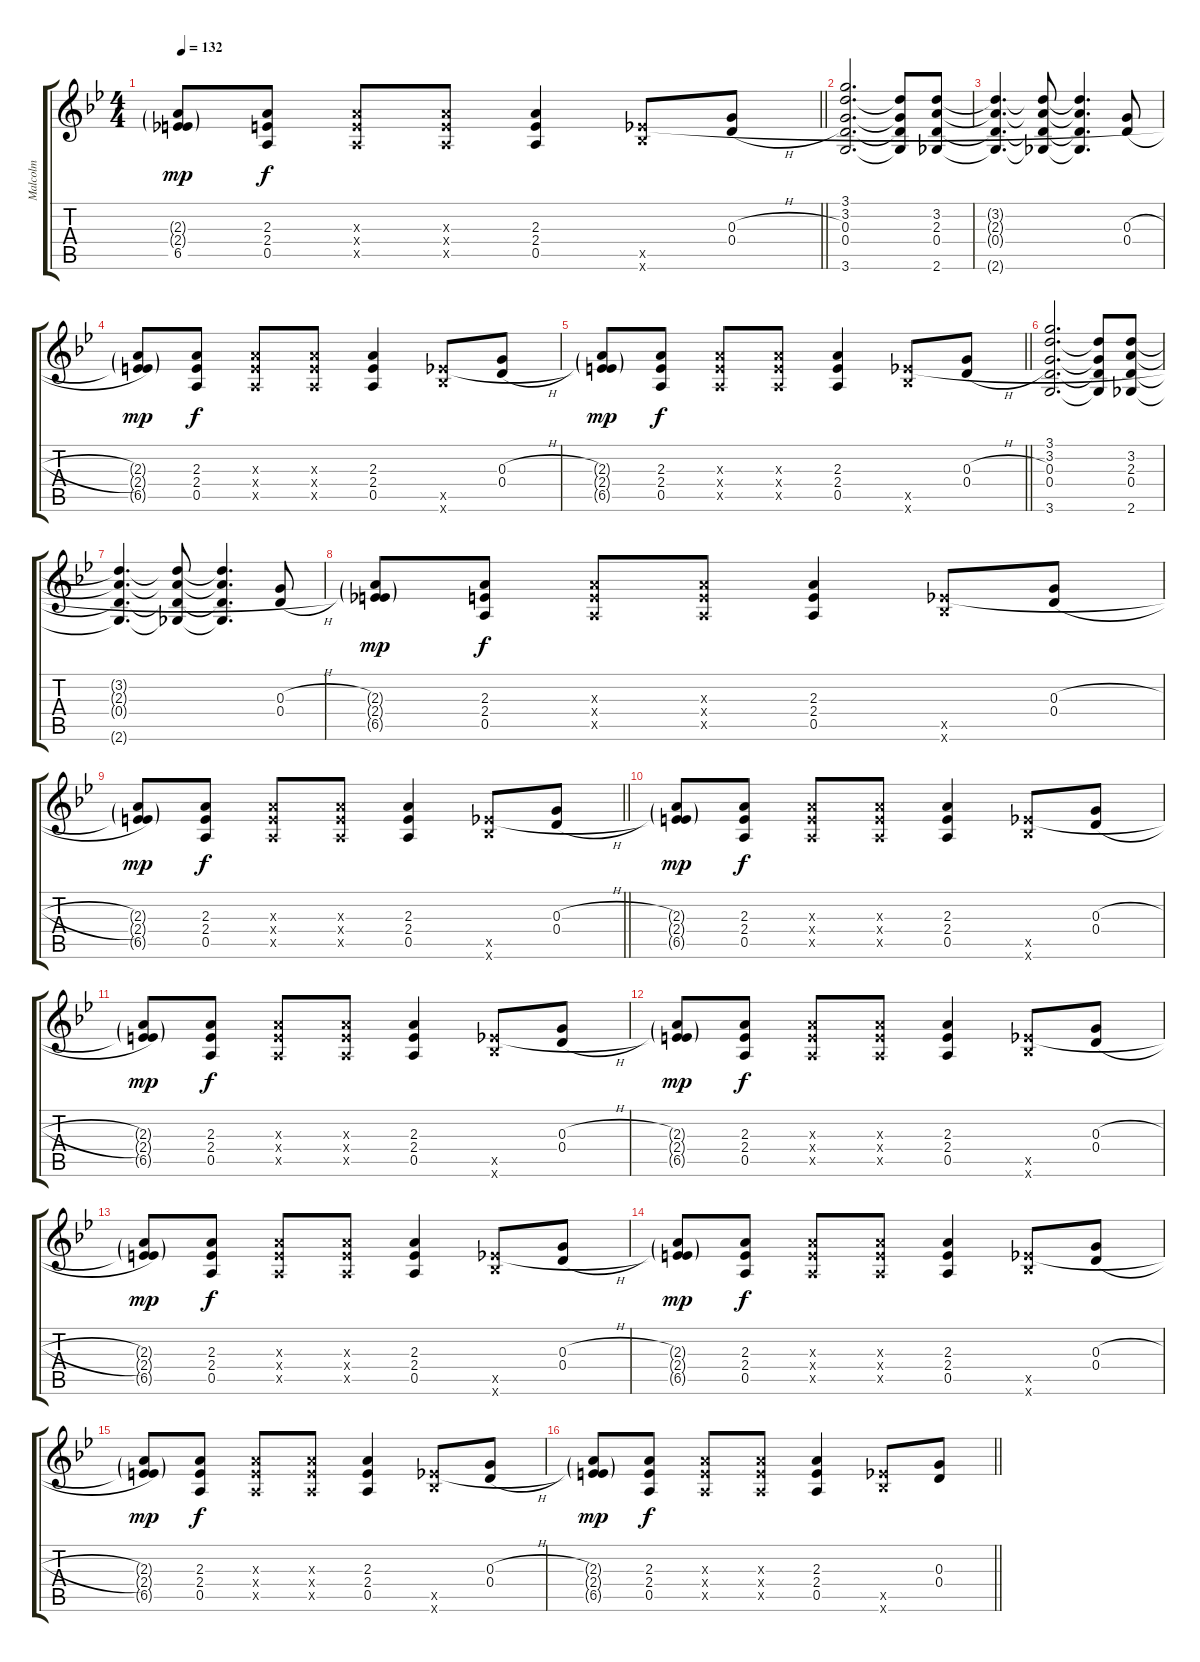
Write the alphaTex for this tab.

\track ("Malcolm" "Malcolm") {instrument overdrivenguitar}
\staff {score tabs}
\tuning (E4 B3 G3 D3 A2 E2) {hide}
\ts (4 4)
\tempo 132
\clef g2
\barLineRight lightlight
\ks bb
(2.3{g} 2.4{g} 6.5{t}).8{dy mp} (2.3 2.4 0.5).8{dy f} (2.3{x} 2.4{x} 0.5{x}).8 (2.3{x} 2.4{x} 0.5{x}).8 (2.3 2.4 0.5).4 (6.5{x} 6.6{x}).8 (0.3{h} 0.4{h}).8 |
(3.1 3.2 0.3 0.4 3.6).2{d} (3.2{t} 0.3{t} 0.4{t} 3.6{t}).8 (3.2 2.3 0.4 2.6).8 |
(3.2{t} 2.3{t} 0.4{t} 2.6{t}).4{d} (3.2{t} 2.3{t} 0.4{t} 2.6{t}).8 (3.2{t} 2.3{t} 0.4{t} 2.6{t}).4{d} (0.3{h} 0.4{h}).8 |
(2.3{g} 2.4{g} 6.5{t}).8{dy mp} (2.3 2.4 0.5).8{dy f} (2.3{x} 2.4{x} 0.5{x}).8 (2.3{x} 2.4{x} 0.5{x}).8 (2.3 2.4 0.5).4 (6.5{x} 6.6{x}).8 (0.3{h} 0.4{h}).8 |
\barLineRight lightlight
(2.3{g} 2.4{g} 6.5{t}).8{dy mp} (2.3 2.4 0.5).8{dy f} (2.3{x} 2.4{x} 0.5{x}).8 (2.3{x} 2.4{x} 0.5{x}).8 (2.3 2.4 0.5).4 (6.5{x} 6.6{x}).8 (0.3{h} 0.4{h}).8 |
(3.1 3.2 0.3 0.4 3.6).2{d} (3.2{t} 0.3{t} 0.4{t} 3.6{t}).8 (3.2 2.3 0.4 2.6).8 |
(3.2{t} 2.3{t} 0.4{t} 2.6{t}).4{d} (3.2{t} 2.3{t} 0.4{t} 2.6{t}).8 (3.2{t} 2.3{t} 0.4{t} 2.6{t}).4{d} (0.3{h} 0.4{h}).8 |
(2.3{g} 2.4{g} 6.5{t}).8{dy mp} (2.3 2.4 0.5).8{dy f} (2.3{x} 2.4{x} 0.5{x}).8 (2.3{x} 2.4{x} 0.5{x}).8 (2.3 2.4 0.5).4 (6.5{x} 6.6{x}).8 (0.3{h} 0.4{h}).8 |
\barLineRight lightlight
(2.3{g} 2.4{g} 6.5{t}).8{dy mp} (2.3 2.4 0.5).8{dy f} (2.3{x} 2.4{x} 0.5{x}).8 (2.3{x} 2.4{x} 0.5{x}).8 (2.3 2.4 0.5).4 (6.5{x} 6.6{x}).8 (0.3{h} 0.4{h}).8 |
(2.3{g} 2.4{g} 6.5{t}).8{dy mp} (2.3 2.4 0.5).8{dy f} (2.3{x} 2.4{x} 0.5{x}).8 (2.3{x} 2.4{x} 0.5{x}).8 (2.3 2.4 0.5).4 (6.5{x} 6.6{x}).8 (0.3{h} 0.4{h}).8 |
(2.3{g} 2.4{g} 6.5{t}).8{dy mp} (2.3 2.4 0.5).8{dy f} (2.3{x} 2.4{x} 0.5{x}).8 (2.3{x} 2.4{x} 0.5{x}).8 (2.3 2.4 0.5).4 (6.5{x} 6.6{x}).8 (0.3{h} 0.4{h}).8 |
(2.3{g} 2.4{g} 6.5{t}).8{dy mp} (2.3 2.4 0.5).8{dy f} (2.3{x} 2.4{x} 0.5{x}).8 (2.3{x} 2.4{x} 0.5{x}).8 (2.3 2.4 0.5).4 (6.5{x} 6.6{x}).8 (0.3{h} 0.4{h}).8 |
(2.3{g} 2.4{g} 6.5{t}).8{dy mp} (2.3 2.4 0.5).8{dy f} (2.3{x} 2.4{x} 0.5{x}).8 (2.3{x} 2.4{x} 0.5{x}).8 (2.3 2.4 0.5).4 (6.5{x} 6.6{x}).8 (0.3{h} 0.4{h}).8 |
(2.3{g} 2.4{g} 6.5{t}).8{dy mp} (2.3 2.4 0.5).8{dy f} (2.3{x} 2.4{x} 0.5{x}).8 (2.3{x} 2.4{x} 0.5{x}).8 (2.3 2.4 0.5).4 (6.5{x} 6.6{x}).8 (0.3{h} 0.4{h}).8 |
(2.3{g} 2.4{g} 6.5{t}).8{dy mp} (2.3 2.4 0.5).8{dy f} (2.3{x} 2.4{x} 0.5{x}).8 (2.3{x} 2.4{x} 0.5{x}).8 (2.3 2.4 0.5).4 (6.5{x} 6.6{x}).8 (0.3{h} 0.4{h}).8 |
\barLineRight lightlight
(2.3{g} 2.4{g} 6.5{t}).8{dy mp} (2.3 2.4 0.5).8{dy f} (2.3{x} 2.4{x} 0.5{x}).8 (2.3{x} 2.4{x} 0.5{x}).8 (2.3 2.4 0.5).4 (6.5{x} 6.6{x}).8 (0.3{h} 0.4{h}).8
